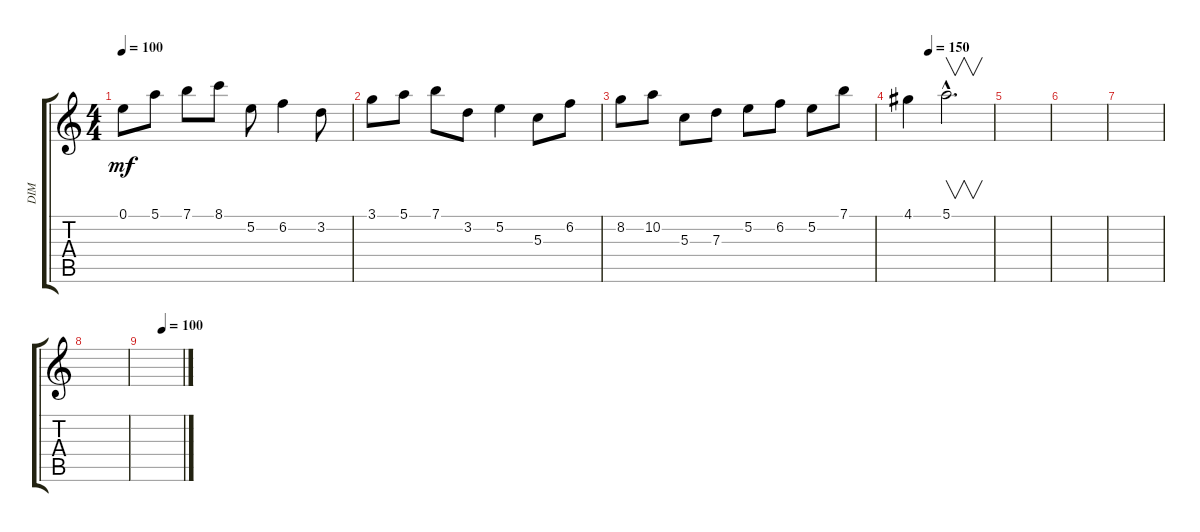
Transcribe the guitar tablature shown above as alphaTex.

\track ("DIM" "DIM") {instrument distortionguitar}
\staff {score tabs}
\tuning (E4 B3 G3 D3 A2 E2) {hide}
\ts (4 4)
\tempo 100
\clef g2
\ks c
0.1.8{dy mf instrument distortionguitar} 5.1.8 7.1.8 8.1.8 5.2.8 6.2.4 3.2.8 |
3.1.8 5.1.8 7.1.8 3.2.8 5.2.4 5.3.8 6.2.8 |
8.2.8 10.2.8 5.3.8 7.3.8 5.2.8 6.2.8 5.2.8 7.1.8 |
\tempo (150 0.25)
4.1.4 5.1{hac}.2{v d} |
|
|
|
|
\tempo (100 0.5)
